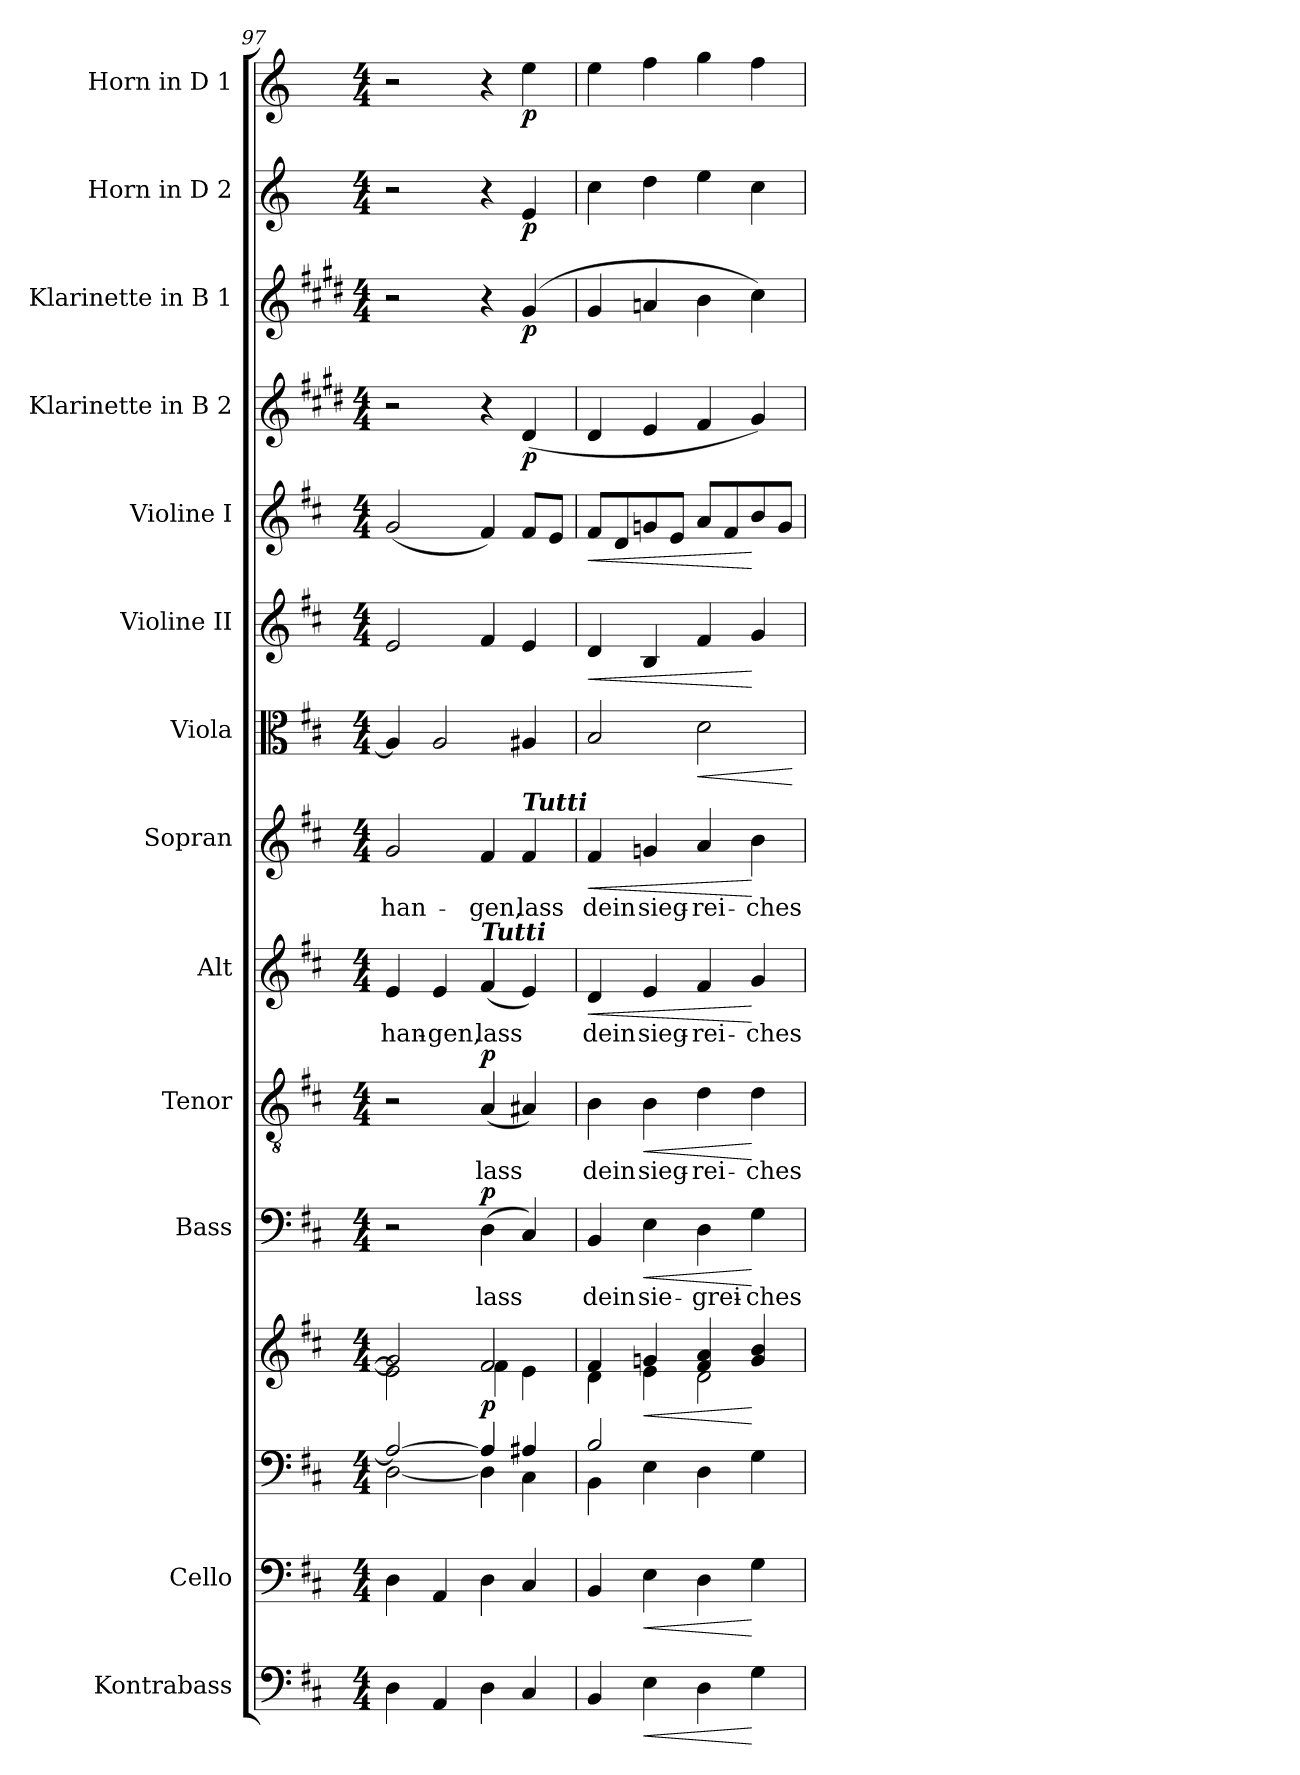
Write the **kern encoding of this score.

**kern	**dynam	**kern	**dynam	**kern	**kern	**dynam	**kern	**text	**dynam	**kern	**text	**dynam	**kern	**text	**dynam	**kern	**text	**dynam	**kern	**dynam	**kern	**dynam	**kern	**dynam	**kern	**dynam	**kern	**dynam	**kern	**dynam	**kern	**dynam
*part14	*part14	*part13	*part13	*part12	*part12	*part12	*part11	*part11	*part11	*part10	*part10	*part10	*part9	*part9	*part9	*part8	*part8	*part8	*part7	*part7	*part6	*part6	*part5	*part5	*part4	*part4	*part3	*part3	*part2	*part2	*part1	*part1
*staff15	*staff15	*staff14	*staff14	*staff13	*staff12	*staff12/13	*staff11	*staff11	*staff11	*staff10	*staff10	*staff10	*staff9	*staff9	*staff9	*staff8	*staff8	*staff8	*staff7	*staff7	*staff6	*staff6	*staff5	*staff5	*staff4	*staff4	*staff3	*staff3	*staff2	*staff2	*staff1	*staff1
*I"Kontrabass	*	*I"Cello	*	*	*	*	*I"Bass	*	*	*I"Tenor	*	*	*I"Alt	*	*	*I"Sopran	*	*	*I"Viola	*	*I"Violine II	*	*I"Violine I	*	*I"Klarinette in B 2	*	*I"Klarinette in B 1	*	*I"Horn in D 2	*	*I"Horn in D 1	*
*I'Kb.	*	*	*	*	*	*	*I'B	*	*	*I'T	*	*	*I'A	*	*	*I'S	*	*	*I'Vla.	*	*I'Vl. II	*	*I'Vl. I	*	*	*	*	*	*I'Hrn. 2	*	*I'Hrn. 1	*
*clefF4	*	*clefF4	*	*clefF4	*clefG2	*	*clefF4	*	*	*clefGv2	*	*	*clefG2	*	*	*clefG2	*	*	*clefC3	*	*clefG2	*	*clefG2	*	*clefG2	*	*clefG2	*	*clefG2	*	*clefG2	*
*ITrd7c12	*	*	*	*	*	*	*	*	*	*	*	*	*	*	*	*	*	*	*	*	*	*	*	*	*ITrd1c2	*	*ITrd1c2	*	*ITrd-1c-2	*	*ITrd-1c-2	*
*k[f#c#]	*	*k[f#c#]	*	*k[f#c#]	*k[f#c#]	*	*k[f#c#]	*	*	*k[f#c#]	*	*	*k[f#c#]	*	*	*k[f#c#]	*	*	*k[f#c#]	*	*k[f#c#]	*	*k[f#c#]	*	*k[f#c#]	*	*k[f#c#]	*	*k[f#c#]	*	*k[f#c#]	*
*D:	*	*D:	*	*D:	*D:	*	*D:	*	*	*D:	*	*	*D:	*	*	*D:	*	*	*D:	*	*D:	*	*D:	*	*D:	*	*D:	*	*D:	*	*D:	*
*M4/4	*	*M4/4	*	*M4/4	*M4/4	*	*M4/4	*	*	*M4/4	*	*	*M4/4	*	*	*M4/4	*	*	*M4/4	*	*M4/4	*	*M4/4	*	*M4/4	*	*M4/4	*	*M4/4	*	*M4/4	*
=97	=97	=97	=97	=97	=97	=97	=97	=97	=97	=97	=97	=97	=97	=97	=97	=97	=97	=97	=97	=97	=97	=97	=97	=97	=97	=97	=97	=97	=97	=97	=97	=97
*	*	*	*	*^	*^	*	*	*	*	*	*	*	*	*	*	*	*	*	*	*	*	*	*	*	*	*	*	*	*	*	*	*
!	!	!	!	!	!	!	!	!	!	!	!	!	!	!	!	!LO:LY:b	!	!	!LO:LY:b	!	!	!	!	!	!	!	!	!	!	!	!	!	!	!
4DD\	.	4D\	.	2A/_	[<2D\	2g/]	2e\]	.	2r	.	.	2r	.	.	4e/	-han-	.	2g/	-han-	.	4A/]	.	2e/	.	(<2g/	.	2r	.	2r	.	2r	.	2r	.
!	!	!	!	!	!	!	!	!	!	!	!	!	!	!	!	!LO:LY:b	!	!	!	!	!	!	!	!	!	!	!	!	!	!	!	!	!	!
4AAA/	.	4AA/	.	.	.	.	.	.	.	.	.	.	.	.	4e/	-gen,	.	.	.	.	2A/	.	.	.	.	.	.	.	.	.	.	.	.	.
!	!	!	!	!	!	!	!	!	!	!	!	!	!	!	!LO:TX:a:Bi:t=Tutti	!	!	!	!	!	!	!	!	!	!	!	!	!	!	!	!	!	!	!
!	!	!	!	!	!	!	!	!LO:DY:b	!	!LO:LY:b	!LO:DY:a	!	!LO:LY:b	!LO:DY:a	!	!LO:LY:b	!	!	!LO:LY:b	!	!	!	!	!	!	!	!	!	!	!	!	!	!	!
4DD\	.	4D\	.	4A/]	4D\]	2f#/	4f#\	p	(>4D\	lass	p	(<4A/	lass	p	(<4f#/	lass	.	4f#/	-gen,	.	.	.	4f#/	.	4f#/)	.	4r	.	4r	.	4r	.	4r	.
!	!	!	!	!	!	!	!	!	!	!	!	!	!	!	!	!	!	!LO:TX:a:Bi:t=Tutti	!	!	!	!	!	!	!	!	!	!	!	!	!	!	!	!
!	!	!	!	!	!	!	!	!	!	!	!	!	!	!	!	!	!	!	!LO:LY:b	!	!	!	!	!	!	!	!	!LO:DY:b	!	!LO:DY:b	!	!LO:DY:b	!	!LO:DY:b
4CC#/	.	4C#/	.	4A#X/	4C#\	.	4e\	.	4C#/)	.	.	4A#X/)	.	.	4e/)	.	.	4f#/	lass	.	4A#X/	.	4e/	.	8f#/L	.	(<4c#/	p	(<4f#/	p	4f#/	p	4ff#\	p
.	.	.	.	.	.	.	.	.	.	.	.	.	.	.	.	.	.	.	.	.	.	.	.	.	8e/J	.	.	.	.	.	.	.	.	.
=98	=98	=98	=98	=98	=98	=98	=98	=98	=98	=98	=98	=98	=98	=98	=98	=98	=98	=98	=98	=98	=98	=98	=98	=98	=98	=98	=98	=98	=98	=98	=98	=98	=98	=98
!	!	!	!	!	!	!	!	!	!	!LO:LY:b	!	!	!LO:LY:b	!	!	!LO:LY:b	!LO:HP:b	!	!LO:LY:b	!LO:HP:b	!	!	!	!LO:HP:b	!	!LO:HP:b	!	!	!	!	!	!	!	!
4BBB/	.	4BB/	.	2B/	4BB\	4f#/	4d\	.	4BB/	dein	.	4B\	dein	.	4d/	dein	<	4f#/	dein	<	2B/	.	4d/	<	8f#/L	<	4c#/	.	4f#/	.	4dd\	.	4ff#\	.
.	.	.	.	.	.	.	.	.	.	.	.	.	.	.	.	.	.	.	.	.	.	.	.	.	8d/	.	.	.	.	.	.	.	.	.
!	!LO:HP:b	!	!LO:HP:b	!	!	!	!	!LO:HP:b	!	!LO:LY:b	!LO:HP:b	!	!LO:LY:b	!LO:HP:b	!	!LO:LY:b	!	!	!LO:LY:b	!	!	!	!	!	!	!	!	!	!	!	!	!	!	!
4EE\	<	4E\	<	.	4E\	4gn/	4e\	<	4E\	sie-	<	4B\	sieg-	<	4e/	sieg-	.	4gn/	sieg-	.	.	.	4B/	.	8gn/	.	4d/	.	4gn/	.	4ee\	.	4gg\	.
.	.	.	.	.	.	.	.	.	.	.	.	.	.	.	.	.	.	.	.	.	.	.	.	.	8e/J	.	.	.	.	.	.	.	.	.
!	!	!	!	!	!	!	!	!	!	!LO:LY:b	!	!	!LO:LY:b	!	!	!LO:LY:b	!	!	!LO:LY:b	!	!	!LO:HP:b	!	!	!	!	!	!	!	!	!	!	!	!
4DD\	.	4D\	.	2ryy	4D\	4f#/ 4a/	2d\	.	4D\	-grei-	.	4d\	-rei-	.	4f#/	-rei-	.	4a/	-rei-	.	2d\	<	4f#/	.	8a/L	.	4e/	.	4a\	.	4ff#\	.	4aa\	.
.	.	.	.	.	.	.	.	.	.	.	.	.	.	.	.	.	.	.	.	.	.	.	.	.	8f#/	.	.	.	.	.	.	.	.	.
!	!	!	!	!	!	!	!	!	!	!LO:LY:b	!	!	!LO:LY:b	!	!	!LO:LY:b	!	!	!LO:LY:b	!	!	!	!	!	!	!	!	!	!	!	!	!	!	!
4GG\	[	4G\	[	.	4G\	4g/ 4b/	.	[	4G\	-ches	[	4d\	-ches	[	4g/	-ches	[	4b\	-ches	[	.	.	4g/	[	8b/	[	4f#/)	.	4b\)	.	4dd\	.	4gg\	.
.	.	.	.	.	.	.	.	.	.	.	.	.	.	.	.	.	.	.	.	.	.	.	.	.	8g/J	.	.	.	.	.	.	.	.	.
*	*	*	*	*v	*v	*	*	*	*	*	*	*	*	*	*	*	*	*	*	*	*	*	*	*	*	*	*	*	*	*	*	*	*	*
*	*	*	*	*	*v	*v	*	*	*	*	*	*	*	*	*	*	*	*	*	*	*	*	*	*	*	*	*	*	*	*	*	*	*
.	.	.	.	.	.	.	.	.	.	.	.	.	.	.	.	.	.	.	.	[	.	.	.	.	.	.	.	.	.	.	.	.
=	=	=	=	=	=	=	=	=	=	=	=	=	=	=	=	=	=	=	=	=	=	=	=	=	=	=	=	=	=	=	=	=
*-	*-	*-	*-	*-	*-	*-	*-	*-	*-	*-	*-	*-	*-	*-	*-	*-	*-	*-	*-	*-	*-	*-	*-	*-	*-	*-	*-	*-	*-	*-	*-	*-
